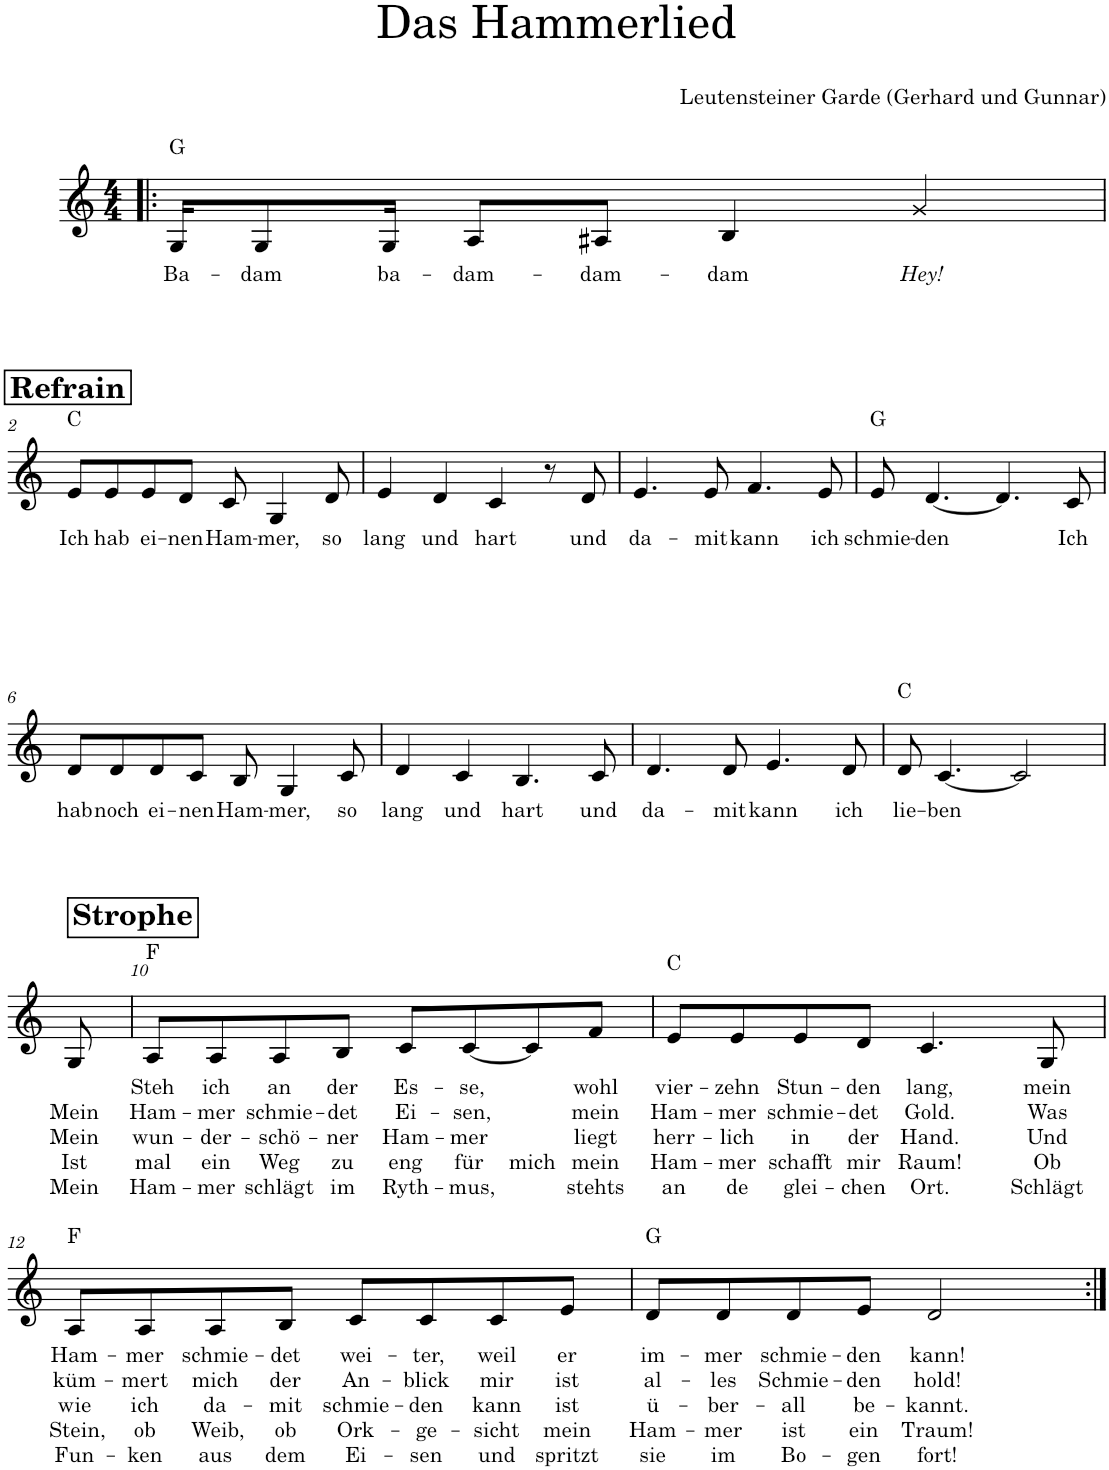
**kern	**text	**text	**text	**text	**text	**harte
*part1	*part1	*part1	*part1	*part1	*part1	*part1
*staff1	*staff1	*staff1	*staff1	*staff1	*staff1	*
*I"Piano	*	*	*	*	*	*
*I'Pno.	*	*	*	*	*	*
*clefG2	*	*	*	*	*	*
*k[]	*	*	*	*	*	*
*M4/4	*	*	*	*	*	*
=1!|:	=1!|:	=1!|:	=1!|:	=1!|:	=1!|:	=1!|:
!	!LO:LY:b	!	!	!	!	!
16G/KL	Ba-	.	.	.	.	G:maj
!	!LO:LY:b	!	!	!	!	!
8G/	-dam	.	.	.	.	.
!	!LO:LY:b	!	!	!	!	!
16G/Jk	ba-	.	.	.	.	.
!	!LO:LY:b	!	!	!	!	!
8A/L	-dam-	.	.	.	.	.
!	!LO:LY:b	!	!	!	!	!
8A#X/J	-dam-	.	.	.	.	.
!	!LO:LY:b	!	!	!	!	!
4B/	-dam	.	.	.	.	.
!	!LO:LY:b	!	!	!	!	!
4g/	Hey!	.	.	.	.	.
!!LO:LB:g=z
!!LO:REH:place=s1:a:B:cj:fs=14:t=Refrain
=2	=2	=2	=2	=2	=2	=2
!	!LO:LY:b	!	!	!	!	!
8e/L	Ich	.	.	.	.	C:maj
!	!LO:LY:b	!	!	!	!	!
8e/	hab	.	.	.	.	.
!	!LO:LY:b	!	!	!	!	!
8e/	ei-	.	.	.	.	.
!	!LO:LY:b	!	!	!	!	!
8d/J	-nen	.	.	.	.	.
!	!LO:LY:b	!	!	!	!	!
8c/	Ham-	.	.	.	.	.
!	!LO:LY:b	!	!	!	!	!
4G/	-mer,	.	.	.	.	.
!	!LO:LY:b	!	!	!	!	!
8d/	so	.	.	.	.	.
=3	=3	=3	=3	=3	=3	=3
!	!LO:LY:b	!	!	!	!	!
4e/	lang	.	.	.	.	.
!	!LO:LY:b	!	!	!	!	!
4d/	und	.	.	.	.	.
!	!LO:LY:b	!	!	!	!	!
4c/	hart	.	.	.	.	.
8r	.	.	.	.	.	.
!	!LO:LY:b	!	!	!	!	!
8d/	und	.	.	.	.	.
=4	=4	=4	=4	=4	=4	=4
!	!LO:LY:b	!	!	!	!	!
4.e/	da-	.	.	.	.	.
!	!LO:LY:b	!	!	!	!	!
8e/	-mit	.	.	.	.	.
!	!LO:LY:b	!	!	!	!	!
4.f/	kann	.	.	.	.	.
!	!LO:LY:b	!	!	!	!	!
8e/	ich	.	.	.	.	.
=5	=5	=5	=5	=5	=5	=5
!	!LO:LY:b	!	!	!	!	!
8e/	schmie-	.	.	.	.	G:maj
!	!LO:LY:b	!	!	!	!	!
[4.d/	-den	.	.	.	.	.
4.d/]	.	.	.	.	.	.
!	!LO:LY:b	!	!	!	!	!
8c/	Ich	.	.	.	.	.
!!LO:LB:g=z
=6	=6	=6	=6	=6	=6	=6
!	!LO:LY:b	!	!	!	!	!
8d/L	hab	.	.	.	.	.
!	!LO:LY:b	!	!	!	!	!
8d/	noch	.	.	.	.	.
!	!LO:LY:b	!	!	!	!	!
8d/	ei-	.	.	.	.	.
!	!LO:LY:b	!	!	!	!	!
8c/J	-nen	.	.	.	.	.
!	!LO:LY:b	!	!	!	!	!
8B/	Ham-	.	.	.	.	.
!	!LO:LY:b	!	!	!	!	!
4G/	-mer,	.	.	.	.	.
!	!LO:LY:b	!	!	!	!	!
8c/	so	.	.	.	.	.
=7	=7	=7	=7	=7	=7	=7
!	!LO:LY:b	!	!	!	!	!
4d/	lang	.	.	.	.	.
!	!LO:LY:b	!	!	!	!	!
4c/	und	.	.	.	.	.
!	!LO:LY:b	!	!	!	!	!
4.B/	hart	.	.	.	.	.
!	!LO:LY:b	!	!	!	!	!
8c/	und	.	.	.	.	.
=8	=8	=8	=8	=8	=8	=8
!	!LO:LY:b	!	!	!	!	!
4.d/	da-	.	.	.	.	.
!	!LO:LY:b	!	!	!	!	!
8d/	-mit	.	.	.	.	.
!	!LO:LY:b	!	!	!	!	!
4.e/	kann	.	.	.	.	.
!	!LO:LY:b	!	!	!	!	!
8d/	ich	.	.	.	.	.
=9	=9	=9	=9	=9	=9	=9
!	!LO:LY:b	!	!	!	!	!
8d/	lie-	.	.	.	.	C:maj
!	!LO:LY:b	!	!	!	!	!
[4.c/	-ben	.	.	.	.	.
2c/]	.	.	.	.	.	.
!!LO:LB:g=z
=9X1	=9X1	=9X1	=9X1	=9X1	=9X1	=9X1
!	!	!LO:LY:b	!LO:LY:b	!LO:LY:b	!LO:LY:b	!
8G/	.	Mein	Mein	Ist	Mein	.
!!LO:REH:place=s1:a:B:cj:fs=14:t=Strophe
=10	=10	=10	=10	=10	=10	=10
!	!LO:LY:b	!LO:LY:b	!LO:LY:b	!LO:LY:b	!LO:LY:b	!
8A/L	Steh	Ham-	wun-	mal	Ham-	F:maj
!	!LO:LY:b	!LO:LY:b	!LO:LY:b	!LO:LY:b	!LO:LY:b	!
8A/	ich	-mer	-der-	ein	-mer	.
!	!LO:LY:b	!LO:LY:b	!LO:LY:b	!LO:LY:b	!LO:LY:b	!
8A/	an	schmie-	-schö-	Weg	schlägt	.
!	!LO:LY:b	!LO:LY:b	!LO:LY:b	!LO:LY:b	!LO:LY:b	!
8B/J	der	-det	-ner	zu	im	.
!	!LO:LY:b	!LO:LY:b	!LO:LY:b	!LO:LY:b	!LO:LY:b	!
8c/L	Es-	Ei-	Ham-	eng	Ryth-	.
!	!LO:LY:b	!LO:LY:b	!LO:LY:b	!LO:LY:b	!LO:LY:b	!
[8c/	-se,	-sen,	-mer	für	-mus,	.
!	!	!	!	!LO:LY:b	!	!
8c/]	.	.	.	mich	.	.
!	!LO:LY:b	!LO:LY:b	!LO:LY:b	!LO:LY:b	!LO:LY:b	!
8f/J	wohl	mein	liegt	mein	stehts	.
=11	=11	=11	=11	=11	=11	=11
!	!LO:LY:b	!LO:LY:b	!LO:LY:b	!LO:LY:b	!LO:LY:b	!
8e/L	vier-	Ham-	herr-	Ham-	an	C:maj
!	!LO:LY:b	!LO:LY:b	!LO:LY:b	!LO:LY:b	!LO:LY:b	!
8e/	-zehn	-mer	-lich	-mer	de	.
!	!LO:LY:b	!LO:LY:b	!LO:LY:b	!LO:LY:b	!LO:LY:b	!
8e/	Stun-	schmie-	in	schafft	glei-	.
!	!LO:LY:b	!LO:LY:b	!LO:LY:b	!LO:LY:b	!LO:LY:b	!
8d/J	-den	-det	der	mir	-chen	.
!	!LO:LY:b	!LO:LY:b	!LO:LY:b	!LO:LY:b	!LO:LY:b	!
4.c/	lang,	Gold.	Hand.	Raum!	Ort.	.
!	!LO:LY:b	!LO:LY:b	!LO:LY:b	!LO:LY:b	!LO:LY:b	!
8G/	mein	Was	Und	Ob	Schlägt	.
!!LO:LB:g=z
=12	=12	=12	=12	=12	=12	=12
!	!LO:LY:b	!LO:LY:b	!LO:LY:b	!LO:LY:b	!LO:LY:b	!
8A/L	Ham-	küm-	wie	Stein,	Fun-	F:maj
!	!LO:LY:b	!LO:LY:b	!LO:LY:b	!LO:LY:b	!LO:LY:b	!
8A/	-mer	-mert	ich	ob	-ken	.
!	!LO:LY:b	!LO:LY:b	!LO:LY:b	!LO:LY:b	!LO:LY:b	!
8A/	schmie-	mich	da-	Weib,	aus	.
!	!LO:LY:b	!LO:LY:b	!LO:LY:b	!LO:LY:b	!LO:LY:b	!
8B/J	-det	der	-mit	ob	dem	.
!	!LO:LY:b	!LO:LY:b	!LO:LY:b	!LO:LY:b	!LO:LY:b	!
8c/L	wei-	An-	schmie-	Ork-	Ei-	.
!	!LO:LY:b	!LO:LY:b	!LO:LY:b	!LO:LY:b	!LO:LY:b	!
8c/	-ter,	-blick	-den	-ge-	-sen	.
!	!LO:LY:b	!LO:LY:b	!LO:LY:b	!LO:LY:b	!LO:LY:b	!
8c/	weil	mir	kann	-sicht	und	.
!	!LO:LY:b	!LO:LY:b	!LO:LY:b	!LO:LY:b	!LO:LY:b	!
8e/J	er	ist	ist	mein	spritzt	.
=13	=13	=13	=13	=13	=13	=13
!	!LO:LY:b	!LO:LY:b	!LO:LY:b	!LO:LY:b	!LO:LY:b	!
8d/L	im-	al-	ü-	Ham-	sie	G:maj
!	!LO:LY:b	!LO:LY:b	!LO:LY:b	!LO:LY:b	!LO:LY:b	!
8d/	-mer	-les	-ber-	-mer	im	.
!	!LO:LY:b	!LO:LY:b	!LO:LY:b	!LO:LY:b	!LO:LY:b	!
8d/	schmie-	Schmie-	-all	ist	Bo-	.
!	!LO:LY:b	!LO:LY:b	!LO:LY:b	!LO:LY:b	!LO:LY:b	!
8e/J	-den	-den	be-	ein	-gen	.
!	!LO:LY:b	!LO:LY:b	!LO:LY:b	!LO:LY:b	!LO:LY:b	!
2d/	kann!	hold!	-kannt.	Traum!	fort!	.
=:|!	=:|!	=:|!	=:|!	=:|!	=:|!	=:|!
*-	*-	*-	*-	*-	*-	*-
